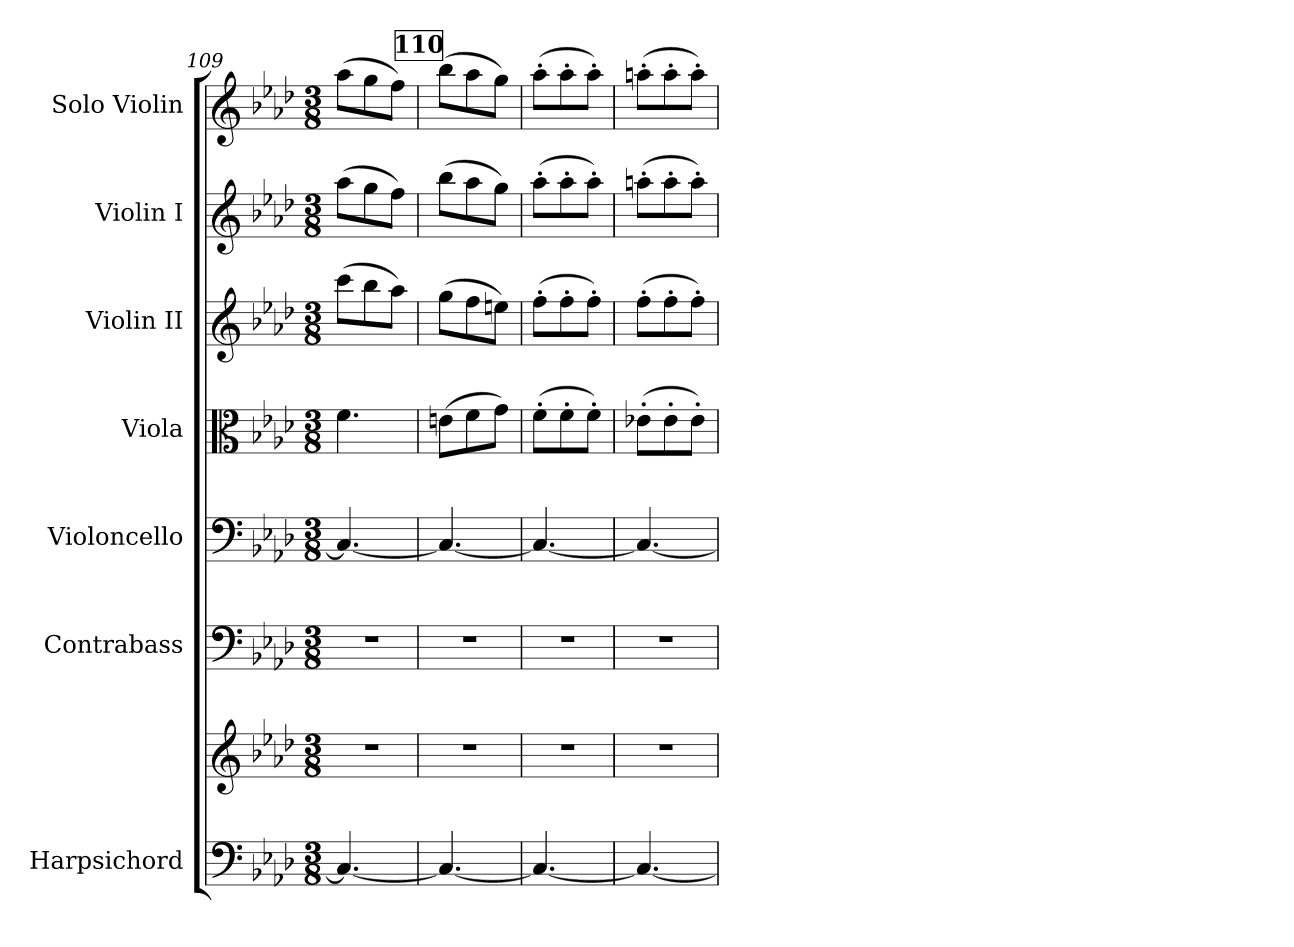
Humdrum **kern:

**kern	**kern	**kern	**kern	**kern	**kern	**kern	**kern
*part7	*part7	*part6	*part5	*part4	*part3	*part2	*part1
*staff8	*staff7	*staff6	*staff5	*staff4	*staff3	*staff2	*staff1
*I"Harpsichord	*	*I"Contrabass	*I"Violoncello	*I"Viola	*I"Violin II	*I"Violin I	*I"Solo Violin
*I'Hch.	*	*I'Cb.	*I'Vc.	*I'Vla.	*I'Vln. II	*I'Vln. I	*I'Vln.
*clefF4	*clefG2	*clefF4	*clefF4	*clefC3	*clefG2	*clefG2	*clefG2
*	*	*ITrd7c12	*	*	*	*	*
*k[b-e-a-d-]	*k[b-e-a-d-]	*k[b-e-a-d-]	*k[b-e-a-d-]	*k[b-e-a-d-]	*k[b-e-a-d-]	*k[b-e-a-d-]	*k[b-e-a-d-]
*M3/8	*M3/8	*M3/8	*M3/8	*M3/8	*M3/8	*M3/8	*M3/8
=109	=109	=109	=109	=109	=109	=109	=109
4.C/_	4.r	4.r	4.C/_	4.f\	(>8ccc\L	(>8aa-\L	(>8aa-\L
.	.	.	.	.	8bb-\	8gg\	8gg\
.	.	.	.	.	8aa-\J)	8ff\J)	8ff\J)
!!LO:REH:place=s1:a:B:fs=14:t=110
=110	=110	=110	=110	=110	=110	=110	=110
4.C/_	4.r	4.r	4.C/_	(>8en\L	(>8gg\L	(>8bb-\L	(>8bb-\L
.	.	.	.	8f\	8ff\	8aa-\	8aa-\
.	.	.	.	8g\J)	8een\J)	8gg\J)	8gg\J)
=111	=111	=111	=111	=111	=111	=111	=111
4.C/_	4.r	4.r	4.C/_	(>8f'\L	(>8ff'\L	(>8aa-'\L	(>8aa-'\L
.	.	.	.	8f'\	8ff'\	8aa-'\	8aa-'\
.	.	.	.	8f'\J)	8ff'\J)	8aa-'\J)	8aa-'\J)
=112	=112	=112	=112	=112	=112	=112	=112
4.C/_	4.r	4.r	4.C/_	(>8e-X'\L	(>8ff'\L	(>8aan'\L	(>8aan'\L
.	.	.	.	8e-'\	8ff'\	8aa'\	8aa'\
.	.	.	.	8e-'\J)	8ff'\J)	8aa'\J)	8aa'\J)
=	=	=	=	=	=	=	=
*-	*-	*-	*-	*-	*-	*-	*-
